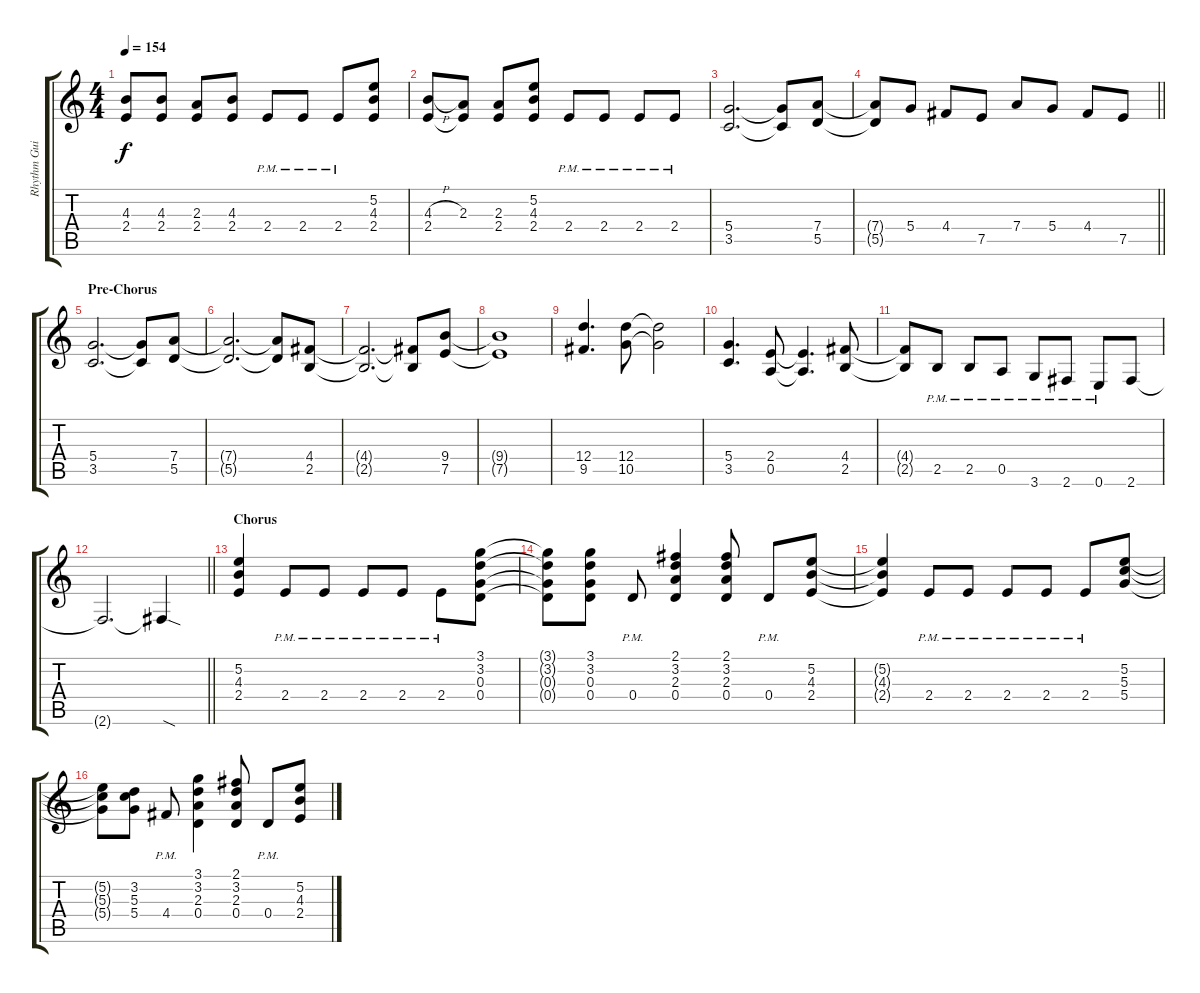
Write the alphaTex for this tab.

\track ("Rhythm Guitar I" "Rhythm Gui") {instrument overdrivenguitar}
\staff {score tabs}
\tuning (E4 B3 G3 D3 A2 E2) {hide}
\ts (4 4)
\tempo 154
\clef g2
\ks c
(4.3 2.4).8{dy f} (4.3 2.4).8 (2.3 2.4).8 (4.3 2.4).8 2.4{pm}.8 2.4{pm}.8 2.4{pm}.8 (5.2 4.3 2.4).8 |
(4.3{h} 2.4).8 (2.3 2.4{t}).8 (2.3 2.4).8 (5.2 4.3 2.4).8 2.4{pm}.8 2.4{pm}.8 2.4{pm}.8 2.4{pm}.8 |
(5.4 3.5).2{d} (5.4{t} 3.5{t}).8 (7.4 5.5).8 |
\barLineRight lightlight
(7.4{t} 5.5{t}).8 5.4.8 4.4.8 7.5.8 7.4.8 5.4.8 4.4.8 7.5.8 |
\section ("" "Pre-Chorus")
(5.4 3.5).2{d} (5.4{t} 3.5{t}).8 (7.4 5.5).8 |
(7.4{t} 5.5{t}).2{d} (7.4{t} 5.5{t}).8 (4.4 2.5).8 |
(4.4{t} 2.5{t}).2{d} (4.4{t} 2.5{t}).8 (9.4 7.5).8 |
(9.4{t} 7.5{t}).1 |
(12.4 9.5).4{d} (12.4 10.5).8 (12.4{t} 10.5{t}).2 |
(5.4 3.5).4{d} (2.4 0.5).8 (2.4{t} 0.5{t}).4{d} (4.4 2.5).8 |
(4.4{t} 2.5{t}).8 2.5{pm}.8 2.5{pm}.8 0.5{pm}.8 3.6{pm}.8 2.6{pm}.8 0.6{pm}.8 2.6.8 |
\barLineRight lightlight
2.6{t}.2{d} 2.6{sod t}.4 |
\section ("" "Chorus")
(5.2 4.3 2.4).4 2.4{pm}.8 2.4{pm}.8 2.4{pm}.8 2.4{pm}.8 2.4{pm}.8 (3.1 3.2 0.3 0.4).8 |
(3.1{t} 3.2{t} 0.3{t} 0.4{t}).8 (3.1 3.2 0.3 0.4).8 0.4{pm}.8 (2.1 3.2 2.3 0.4).4 (2.1 3.2 2.3 0.4).8 0.4{pm}.8 (5.2 4.3 2.4).8 |
(5.2{t} 4.3{t} 2.4{t}).4 2.4{pm}.8 2.4{pm}.8 2.4{pm}.8 2.4{pm}.8 2.4{pm}.8 (5.2 5.3 5.4).8 |
(5.2{t} 5.3{t} 5.4{t}).8 (3.2 5.3 5.4).8 4.4{pm}.8 (3.1 3.2 2.3 0.4).4 (2.1 3.2 2.3 0.4).8 0.4{pm}.8 (5.2 4.3 2.4).8
